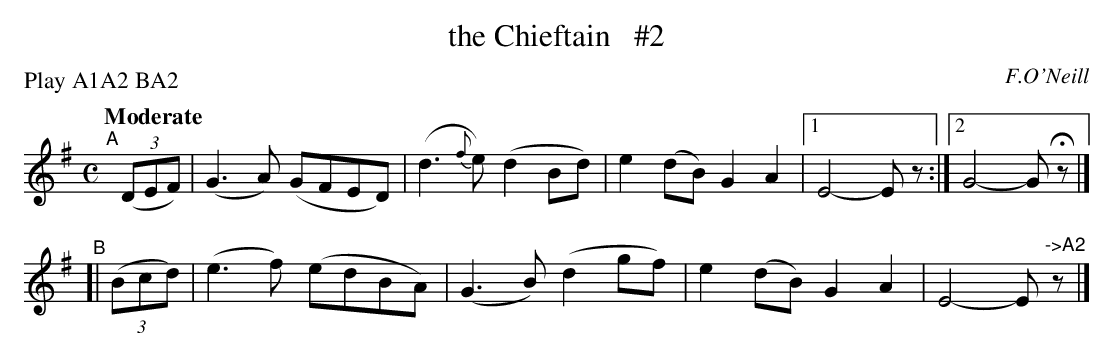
X:1
T: the Chieftain   #2
O: F.O'Neill
P: Play A1A2 BA2
Q: "Moderate"
M: C
L: 1/8
K: G
"^A"[|] (3(DEF) | (G3A) (GFED) | (d3{f}e) (d2Bd) | e2(dB) G2A2 |1 E4- Ez :|2 G4- G Hz |]
"^B"[|  (3(Bcd) | (e3f) (edBA) | (G3B)    (d2gf) | e2(dB) G2A2 |  E4- E "->A2"z |]
